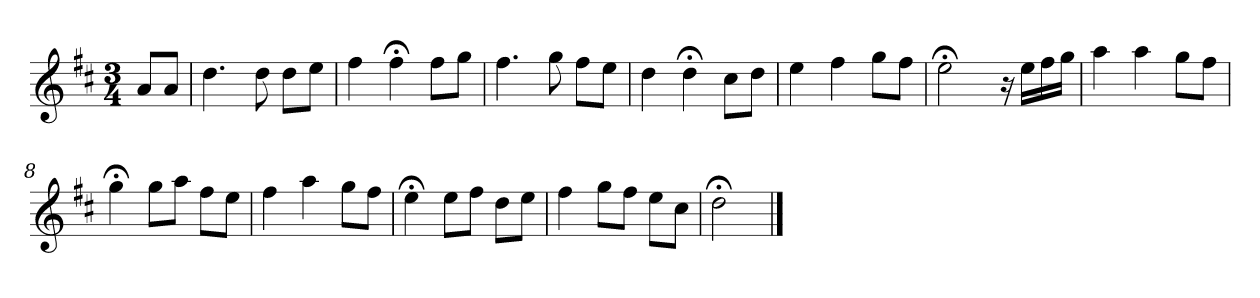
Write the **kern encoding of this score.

**kern
*part1
*staff1
*k[f#c#]
*D:
*M3/4
*MM120
=
8aL
8aJ
=1
4.dd
8dd
8ddL
8eeJ
=2
4ff#
4ff#;<
8ff#L
8ggJ
=3
4.ff#
8gg
8ff#L
8eeJ
=4
4dd
4dd;<
8cc#L
8ddJ
=5
4ee
4ff#
8ggL
8ff#J
=6
2ee;<
16r
16eeLL
16ff#
16ggJJ
=7
4aa
4aa
8ggL
8ff#J
=8
4gg;<
8ggL
8aaJ
8ff#L
8eeJ
=9
4ff#
4aa
8ggL
8ff#J
=10
4ee;<
8eeL
8ff#J
8ddL
8eeJ
=11
4ff#
8ggL
8ff#J
8eeL
8cc#J
=12
2dd;<
==
*-
